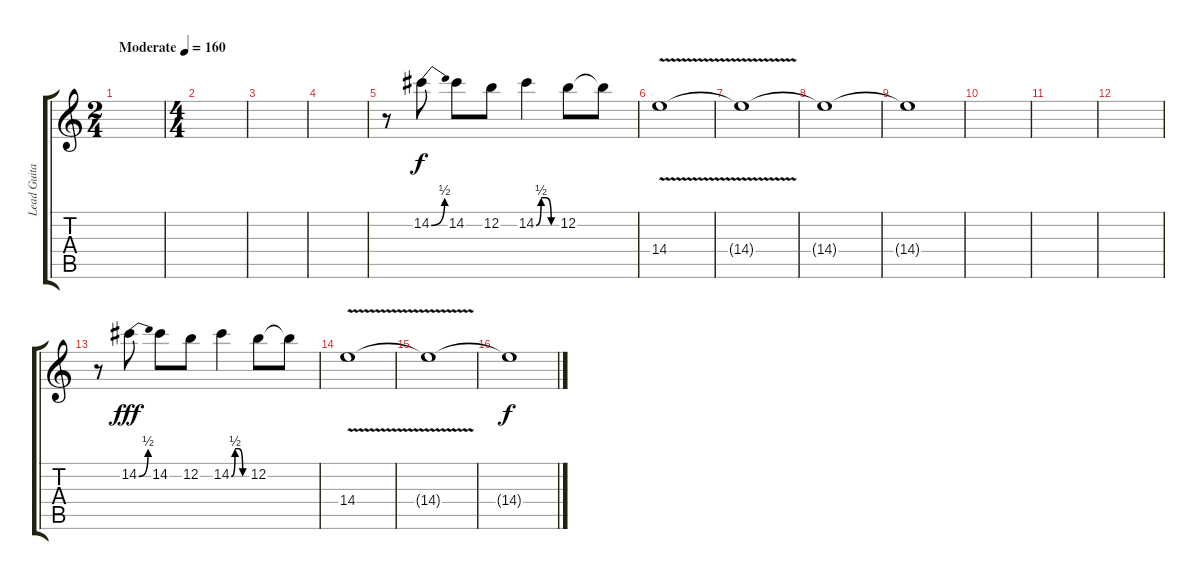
\track ("Lead Guitar 1" "Lead Guita") {instrument distortionguitar}
\staff {score tabs}
\tuning (E4 B3 G3 D3 A2 E2) {hide}
\ts (2 4)
\tempo (160 "Moderate")
\clef g2
\ks c
|
\ts (4 4)
|
|
|
r.8 14.2{be (bend 0 0 60 2)}.8 14.2.8 12.2.8 14.2{be (custom 0 0 15 2 30 2 45 0 60 0)}.4 12.2.8 12.2{t}.8 |
14.4{v}.1 |
14.4{t}.1 |
14.4{t}.1{dy f} |
14.4{t}.1 |
|
|
|
r.8 14.2{be (bend 0 0 60 2)}.8{dy fff} 14.2.8 12.2.8 14.2{be (custom 0 0 15 2 30 2 45 0 60 0)}.4 12.2.8 12.2{t}.8 |
14.4{v}.1 |
14.4{t}.1 |
14.4{t}.1{dy f}
